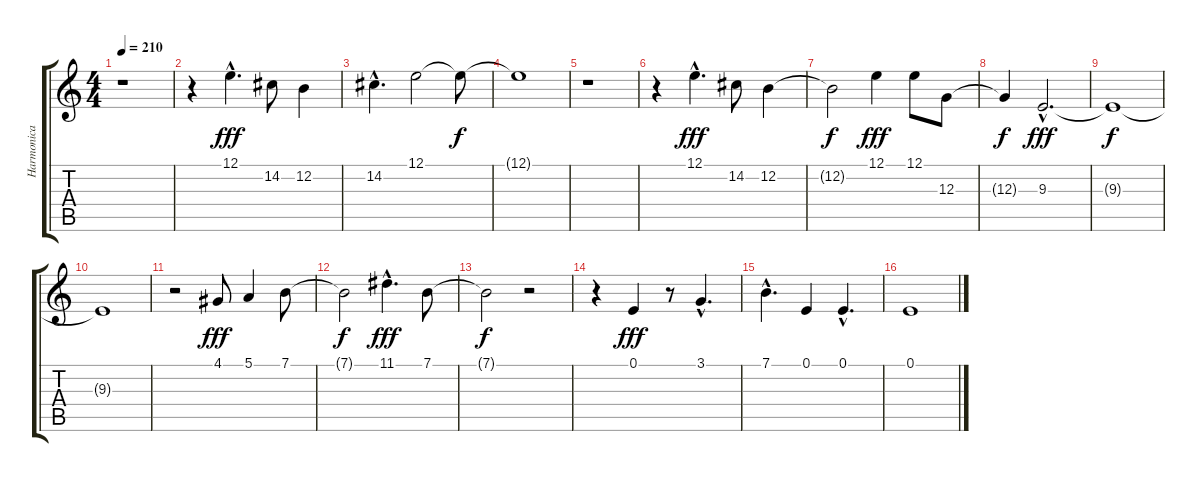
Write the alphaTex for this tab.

\track ("Harmonica" "Harmonica") {instrument harmonica}
\staff {score tabs}
\tuning (E4 B3 G3 D3 A2 E2) {hide}
\ts (4 4)
\tempo 210
\clef g2
\ks c
r.1{dy fff} |
r.4 12.1{hac}.4{d} 14.2.8 12.2.4 |
14.2{hac}.4{d} 12.1.2 12.1{t}.8{dy f} |
12.1{t}.1 |
r.1 |
r.4 12.1{hac}.4{d dy fff} 14.2.8 12.2.4 |
12.2{t}.2{dy f} 12.1.4{dy fff} 12.1.8 12.3.8 |
12.3{t}.4{dy f} 9.3{hac}.2{d dy fff} |
9.3{t}.1{dy f} |
9.3{t}.1 |
r.2 4.1.8{dy fff} 5.1.4 7.1.8 |
7.1{t}.2{dy f} 11.1{hac}.4{d dy fff} 7.1.8 |
7.1{t}.2{dy f} r.2 |
r.4 0.1.4{dy fff} r.8 3.1{hac}.4{d} |
7.1{hac}.4{d} 0.1.4 0.1{hac}.4{d} |
0.1.1
